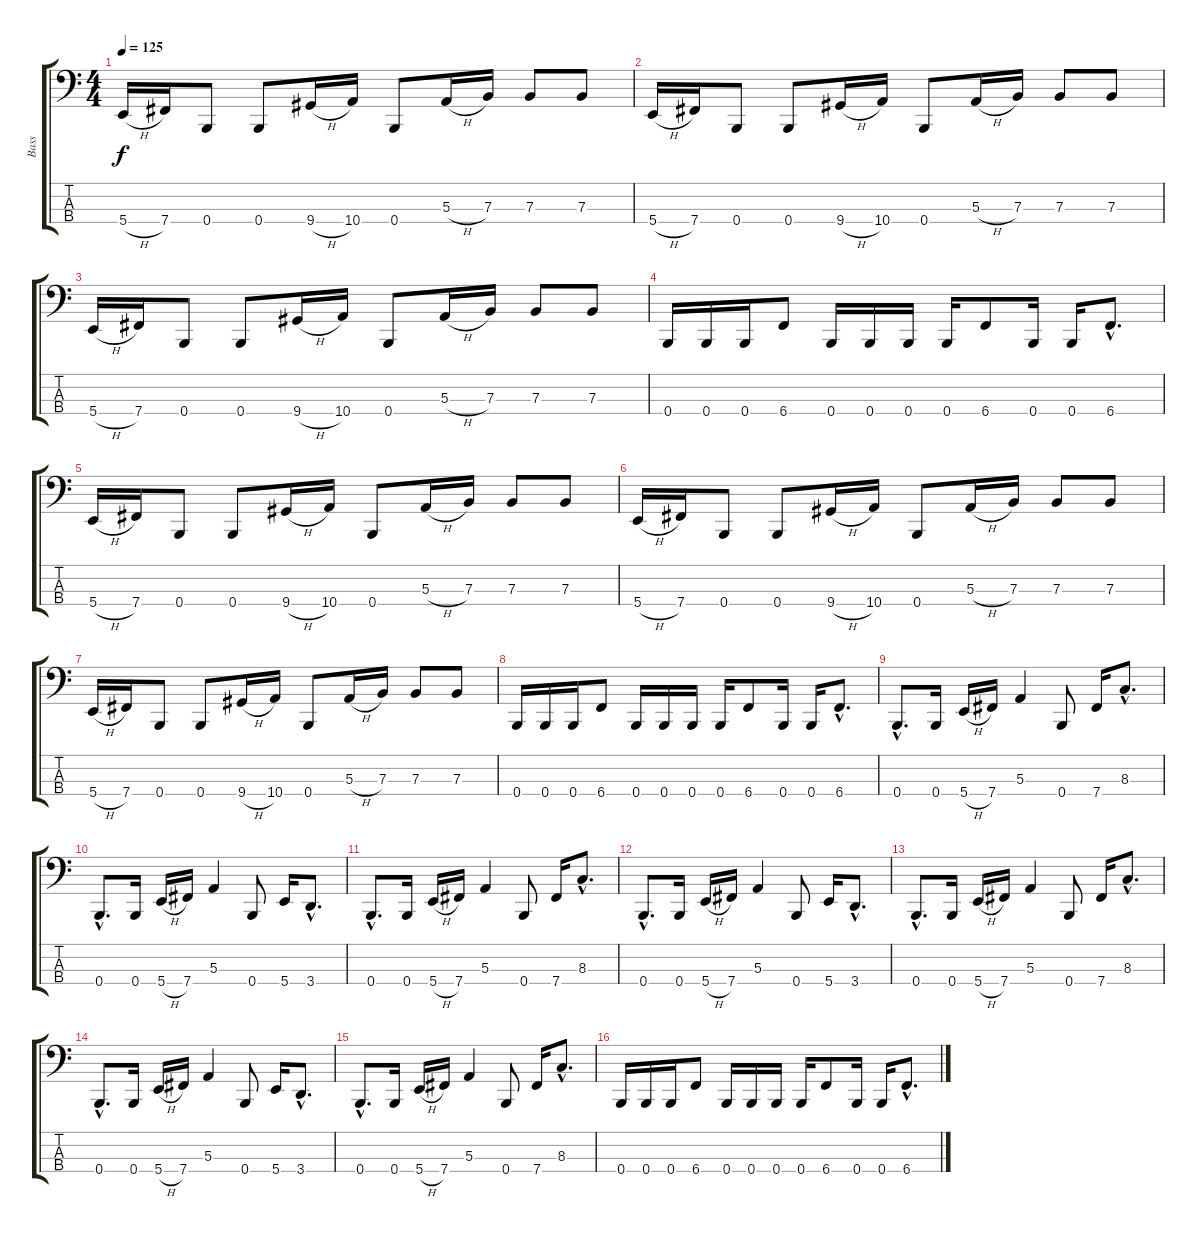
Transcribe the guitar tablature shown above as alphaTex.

\track ("Bass" "Bass") {instrument electricbasspick}
\staff {score tabs}
\tuning (D2 A1 E1 B0) {hide}
\ts (4 4)
\tempo 125
\clef f4
\ks c
5.4{h}.16{dy f} 7.4.16 0.4.8 0.4.8 9.4{h}.16 10.4.16 0.4.8 5.3{h}.16 7.3.16 7.3.8 7.3.8 |
5.4{h}.16 7.4.16 0.4.8 0.4.8 9.4{h}.16 10.4.16 0.4.8 5.3{h}.16 7.3.16 7.3.8 7.3.8 |
5.4{h}.16 7.4.16 0.4.8 0.4.8 9.4{h}.16 10.4.16 0.4.8 5.3{h}.16 7.3.16 7.3.8 7.3.8 |
0.4.16 0.4.16 0.4.16 6.4.8 0.4.16 0.4.16 0.4.16 0.4.16 6.4.8 0.4.16 0.4.16 6.4{hac}.8{d} |
5.4{h}.16 7.4.16 0.4.8 0.4.8 9.4{h}.16 10.4.16 0.4.8 5.3{h}.16 7.3.16 7.3.8 7.3.8 |
5.4{h}.16 7.4.16 0.4.8 0.4.8 9.4{h}.16 10.4.16 0.4.8 5.3{h}.16 7.3.16 7.3.8 7.3.8 |
5.4{h}.16 7.4.16 0.4.8 0.4.8 9.4{h}.16 10.4.16 0.4.8 5.3{h}.16 7.3.16 7.3.8 7.3.8 |
0.4.16 0.4.16 0.4.16 6.4.8 0.4.16 0.4.16 0.4.16 0.4.16 6.4.8 0.4.16 0.4.16 6.4{hac}.8{d} |
0.4{hac}.8{d} 0.4.16 5.4{h}.16 7.4.16 5.3.4 0.4.8 7.4.16 8.3{hac}.8{d} |
0.4{hac}.8{d} 0.4.16 5.4{h}.16 7.4.16 5.3.4 0.4.8 5.4.16 3.4{hac}.8{d} |
0.4{hac}.8{d} 0.4.16 5.4{h}.16 7.4.16 5.3.4 0.4.8 7.4.16 8.3{hac}.8{d} |
0.4{hac}.8{d} 0.4.16 5.4{h}.16 7.4.16 5.3.4 0.4.8 5.4.16 3.4{hac}.8{d} |
0.4{hac}.8{d} 0.4.16 5.4{h}.16 7.4.16 5.3.4 0.4.8 7.4.16 8.3{hac}.8{d} |
0.4{hac}.8{d} 0.4.16 5.4{h}.16 7.4.16 5.3.4 0.4.8 5.4.16 3.4{hac}.8{d} |
0.4{hac}.8{d} 0.4.16 5.4{h}.16 7.4.16 5.3.4 0.4.8 7.4.16 8.3{hac}.8{d} |
0.4.16 0.4.16 0.4.16 6.4.8 0.4.16 0.4.16 0.4.16 0.4.16 6.4.8 0.4.16 0.4.16 6.4{hac}.8{d}
